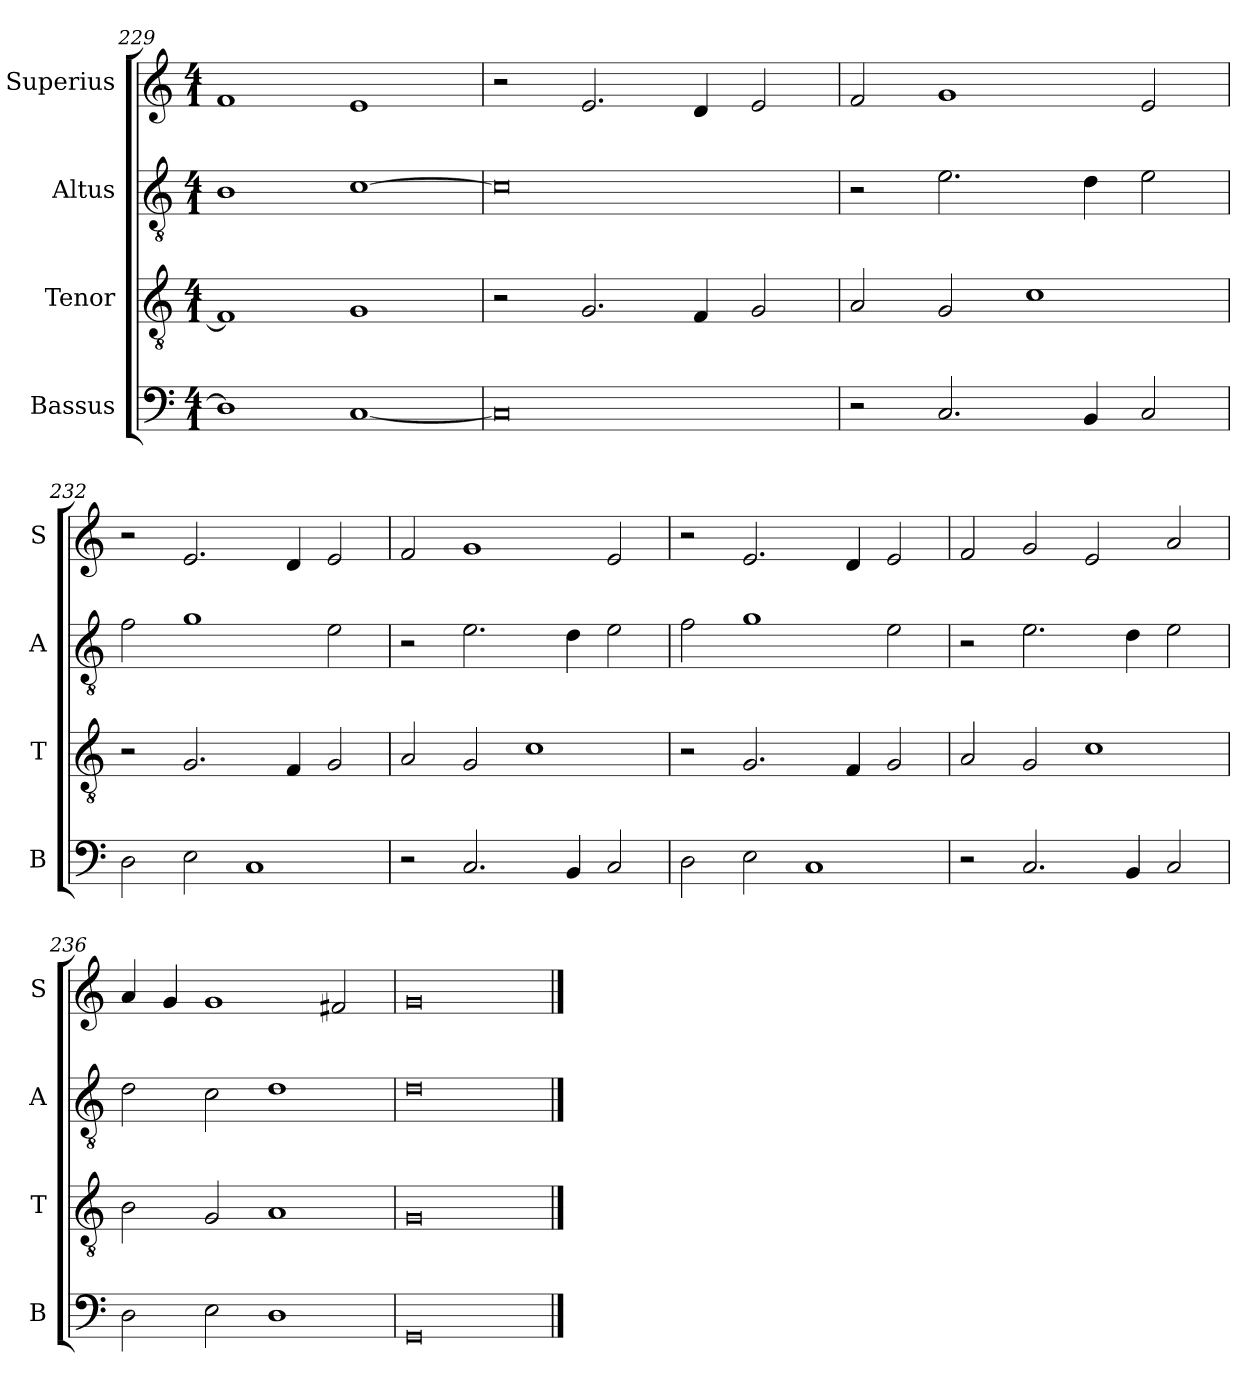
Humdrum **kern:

**kern	**kern	**kern	**kern
*part4	*part3	*part2	*part1
*staff4	*staff3	*staff2	*staff1
*I"Bassus	*I"Tenor	*I"Altus	*I"Superius
*I'B	*I'T	*I'A	*I'S
*clefF4	*clefGv2	*clefGv2	*clefG2
*k[]	*k[]	*k[]	*k[]
*M4/1	*M4/1	*M4/1	*M4/1
=229	=229	=229	=229
1D\]	1F/]	1B\	1f/
[1C/	1G/	[1c\	1e/
=230	=230	=230	=230
0C]	2r	0c]	2r
.	2.G/	.	2.e/
.	4F/	.	4d/
.	2G/	.	2e/
=231	=231	=231	=231
2r	2A/	2r	2f/
2.C/	2G/	2.e\	1g/
.	1c\	.	.
4BB/	.	4d\	.
2C/	.	2e\	2e/
=232	=232	=232	=232
2D\	2r	2f\	2r
2E\	2.G/	1g\	2.e/
1C/	.	.	.
.	4F/	.	4d/
.	2G/	2e\	2e/
=233	=233	=233	=233
2r	2A/	2r	2f/
2.C/	2G/	2.e\	1g/
.	1c\	.	.
4BB/	.	4d\	.
2C/	.	2e\	2e/
=234	=234	=234	=234
2D\	2r	2f\	2r
2E\	2.G/	1g\	2.e/
1C/	.	.	.
.	4F/	.	4d/
.	2G/	2e\	2e/
=235	=235	=235	=235
2r	2A/	2r	2f/
2.C/	2G/	2.e\	2g/
.	1c\	.	2e/
4BB/	.	4d\	.
2C/	.	2e\	2a/
=236	=236	=236	=236
2D\	2B\	2d\	4a/
.	.	.	4g/
2E\	2G/	2c\	1g/
1D\	1A/	1d\	.
.	.	.	2f#X/
=237	=237	=237	=237
0GG	0G	0d	0g
==	==	==	==
*-	*-	*-	*-
